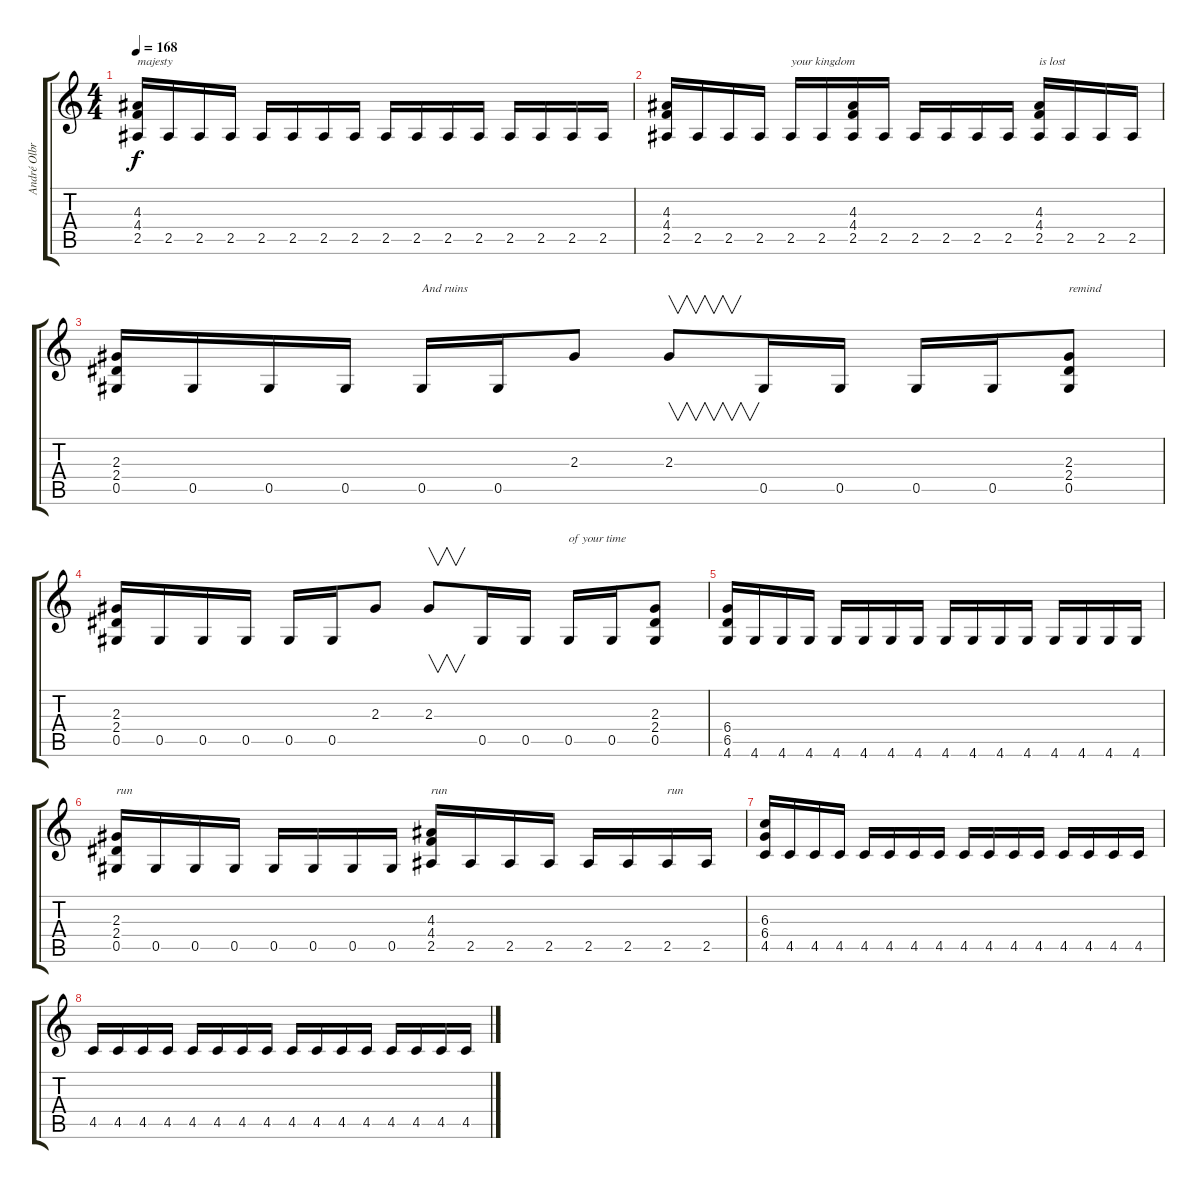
\track ("André Olbrich" "André Olbr") {instrument distortionguitar}
\staff {score tabs}
\tuning (Eb4 Bb3 Gb3 Db3 Ab2 Eb2) {hide}
\ts (4 4)
\tempo 168
\clef g2
\ks c
(4.3 4.4 2.5).16{txt "majesty" dy f} 2.5.16 2.5.16 2.5.16 2.5.16 2.5.16 2.5.16 2.5.16 2.5.16 2.5.16 2.5.16 2.5.16 2.5.16 2.5.16 2.5.16 2.5.16 |
(4.3 4.4 2.5).16 2.5.16 2.5.16 2.5.16 2.5.16{txt "your kingdom"} 2.5.16 (4.3 4.4 2.5).16 2.5.16 2.5.16 2.5.16 2.5.16 2.5.16 (4.3 4.4 2.5).16{txt "is lost"} 2.5.16 2.5.16 2.5.16 |
(2.3 2.4 0.5).16 0.5.16 0.5.16 0.5.16 0.5.16{txt "And ruins "} 0.5.16 2.3.8 2.3.8{v} 0.5.16 0.5.16 0.5.16 0.5.16 (2.3 2.4 0.5).8{txt "remind"} |
(2.3 2.4 0.5).16 0.5.16 0.5.16 0.5.16 0.5.16 0.5.16 2.3.8 2.3.8{v} 0.5.16 0.5.16 0.5.16{txt "of your time"} 0.5.16 (2.3 2.4 0.5).8 |
(6.4 6.5 4.6).16 4.6.16 4.6.16 4.6.16 4.6.16 4.6.16 4.6.16 4.6.16 4.6.16 4.6.16 4.6.16 4.6.16 4.6.16 4.6.16 4.6.16 4.6.16 |
(2.3 2.4 0.5).16{txt "run"} 0.5.16 0.5.16 0.5.16 0.5.16 0.5.16 0.5.16 0.5.16 (4.3 4.4 2.5).16{txt "run"} 2.5.16 2.5.16 2.5.16 2.5.16 2.5.16 2.5.16{txt "run"} 2.5.16 |
(6.3 6.4 4.5).16 4.5.16 4.5.16 4.5.16 4.5.16 4.5.16 4.5.16 4.5.16 4.5.16 4.5.16 4.5.16 4.5.16 4.5.16 4.5.16 4.5.16 4.5.16 |
4.5.16 4.5.16 4.5.16 4.5.16 4.5.16 4.5.16 4.5.16 4.5.16 4.5.16 4.5.16 4.5.16 4.5.16 4.5.16 4.5.16 4.5.16 4.5.16
